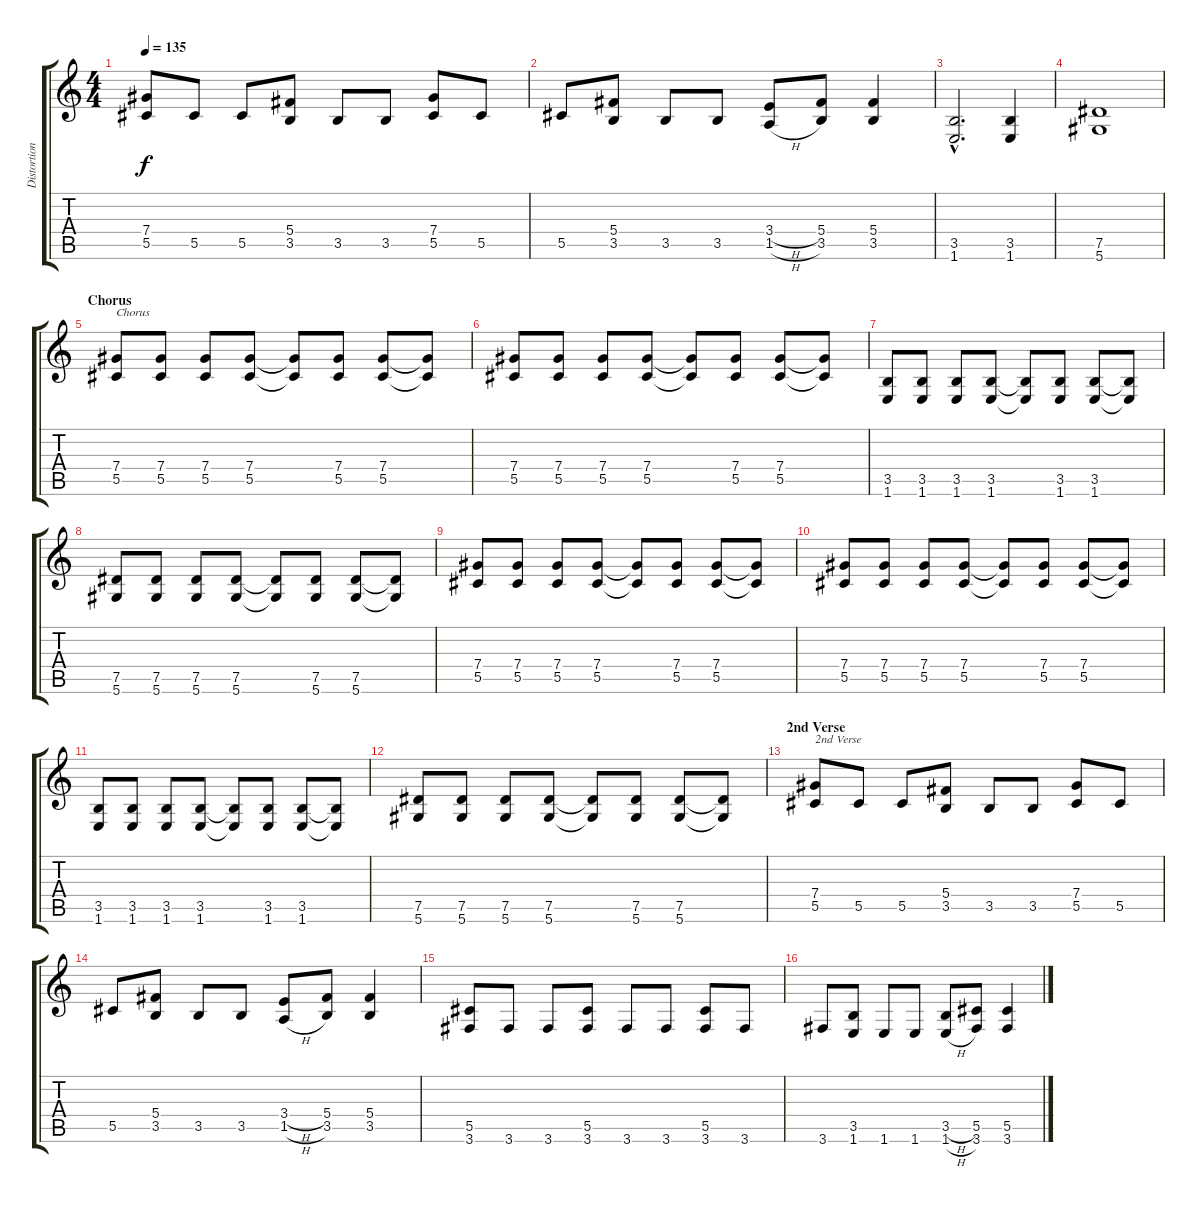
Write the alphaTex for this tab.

\track ("Distortion Guitar" "Distortion") {instrument distortionguitar}
\staff {score tabs}
\tuning (Eb4 Bb3 Gb3 Db3 Ab2 Eb2) {hide}
\ts (4 4)
\tempo 135
\clef g2
\ks c
(7.4 5.5).8{dy f} 5.5.8 5.5.8 (5.4 3.5).8 3.5.8 3.5.8 (7.4 5.5).8 5.5.8 |
5.5.8 (5.4 3.5).8 3.5.8 3.5.8 (3.4{h} 1.5{h}).8 (5.4 3.5).8 (5.4 3.5).4 |
(3.5{hac} 1.6{hac}).2{d} (3.5 1.6).4 |
(7.5 5.6).1 |
\section ("" "Chorus")
(7.4 5.5).8{txt "Chorus"} (7.4 5.5).8 (7.4 5.5).8 (7.4 5.5).8 (7.4{t} 5.5{t}).8 (7.4 5.5).8 (7.4 5.5).8 (7.4{t} 5.5{t}).8 |
(7.4 5.5).8 (7.4 5.5).8 (7.4 5.5).8 (7.4 5.5).8 (7.4{t} 5.5{t}).8 (7.4 5.5).8 (7.4 5.5).8 (7.4{t} 5.5{t}).8 |
(3.5 1.6).8 (3.5 1.6).8 (3.5 1.6).8 (3.5 1.6).8 (3.5{t} 1.6{t}).8 (3.5 1.6).8 (3.5 1.6).8 (3.5{t} 1.6{t}).8 |
(7.5 5.6).8 (7.5 5.6).8 (7.5 5.6).8 (7.5 5.6).8 (7.5{t} 5.6{t}).8 (7.5 5.6).8 (7.5 5.6).8 (7.5{t} 5.6{t}).8 |
(7.4 5.5).8 (7.4 5.5).8 (7.4 5.5).8 (7.4 5.5).8 (7.4{t} 5.5{t}).8 (7.4 5.5).8 (7.4 5.5).8 (7.4{t} 5.5{t}).8 |
(7.4 5.5).8 (7.4 5.5).8 (7.4 5.5).8 (7.4 5.5).8 (7.4{t} 5.5{t}).8 (7.4 5.5).8 (7.4 5.5).8 (7.4{t} 5.5{t}).8 |
(3.5 1.6).8 (3.5 1.6).8 (3.5 1.6).8 (3.5 1.6).8 (3.5{t} 1.6{t}).8 (3.5 1.6).8 (3.5 1.6).8 (3.5{t} 1.6{t}).8 |
(7.5 5.6).8 (7.5 5.6).8 (7.5 5.6).8 (7.5 5.6).8 (7.5{t} 5.6{t}).8 (7.5 5.6).8 (7.5 5.6).8 (7.5{t} 5.6{t}).8 |
\section ("" "2nd Verse")
(7.4 5.5).8{txt "2nd Verse"} 5.5.8 5.5.8 (5.4 3.5).8 3.5.8 3.5.8 (7.4 5.5).8 5.5.8 |
5.5.8 (5.4 3.5).8 3.5.8 3.5.8 (3.4{h} 1.5{h}).8 (5.4 3.5).8 (5.4 3.5).4 |
(5.5 3.6).8 3.6.8 3.6.8 (5.5 3.6).8 3.6.8 3.6.8 (5.5 3.6).8 3.6.8 |
3.6.8 (3.5 1.6).8 1.6.8 1.6.8 (3.5{h} 1.6{h}).8 (5.5 3.6).8 (5.5 3.6).4
